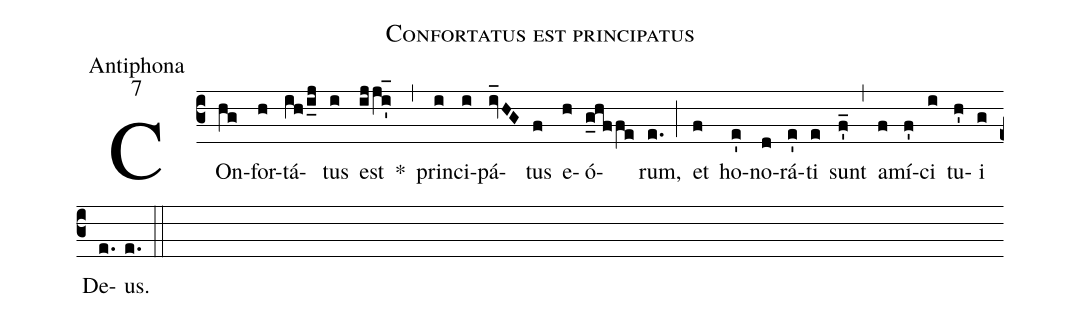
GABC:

name:Confortatus est principatus;
office-part:Antiphona;
mode:7;
%%
(c3) COn(hg)for(h)tá(ih/i_j)tus(i) est(ijji'_1) *(,) prin(i)ci(i)pá(iv_HG)tus(f) e(h)ó(g_hffe)rum,(e.) (;) et(f) ho(e')no(d)rá(e')ti(e) sunt(f'_) (,) a(f)mí(f')ci(i) tu(h')i(g) De(e.)us.(e.) (::)
